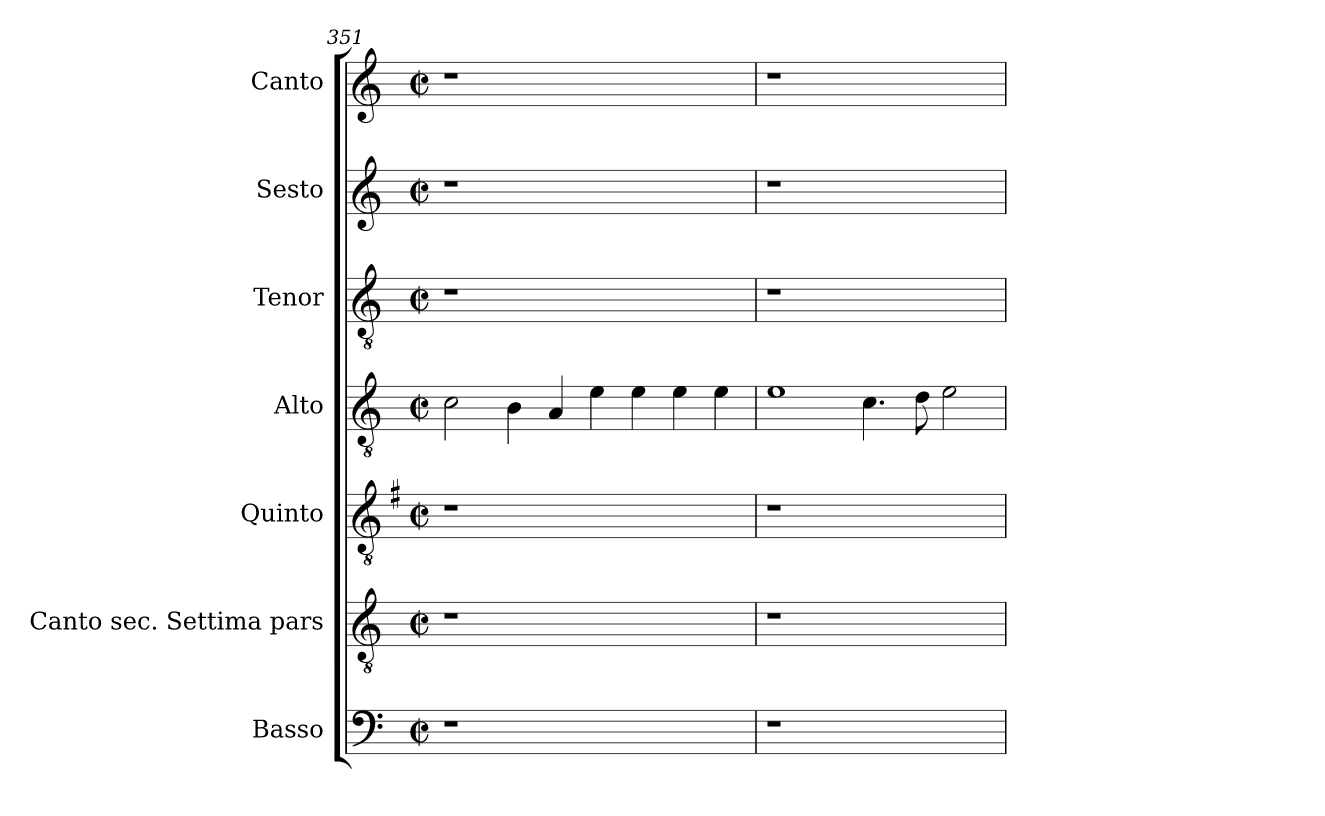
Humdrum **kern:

**kern	**kern	**kern	**kern	**kern	**kern	**kern
*part7	*part6	*part5	*part4	*part3	*part2	*part1
*staff7	*staff6	*staff5	*staff4	*staff3	*staff2	*staff1
*I"Basso	*I"Canto sec. Settima pars	*I"Quinto	*I"Alto	*I"Tenor	*I"Sesto	*I"Canto
*	*	*I'Quinto	*I'Alto	*I'Tenor	*I'Sesto	*I'Canto
*clefF4	*clefGv2	*clefGv2	*clefGv2	*clefGv2	*clefG2	*clefG2
*k[]	*k[]	*k[f#]	*k[]	*k[]	*k[]	*k[]
*C:	*C:	*G:	*C:	*C:	*C:	*C:
*M2/2	*M2/2	*M2/2	*M2/2	*M2/2	*M2/2	*M2/2
*met(c|)	*met(c|)	*met(c|)	*met(c|)	*met(c|)	*met(c|)	*met(c|)
=351	=351	=351	=351	=351	=351	=351
1r	1r	1r	2c\	1r	1r	1r
.	.	.	4B\	.	.	.
.	.	.	4A/	.	.	.
1ryy	1ryy	1ryy	4e\	1ryy	1ryy	1ryy
.	.	.	4e\	.	.	.
.	.	.	4e\	.	.	.
.	.	.	4e\	.	.	.
=352	=352	=352	=352	=352	=352	=352
1r	1r	1r	1e	1r	1r	1r
1ryy	1ryy	1ryy	4.c\	1ryy	1ryy	1ryy
.	.	.	8d\	.	.	.
.	.	.	2e\	.	.	.
=	=	=	=	=	=	=
*-	*-	*-	*-	*-	*-	*-
